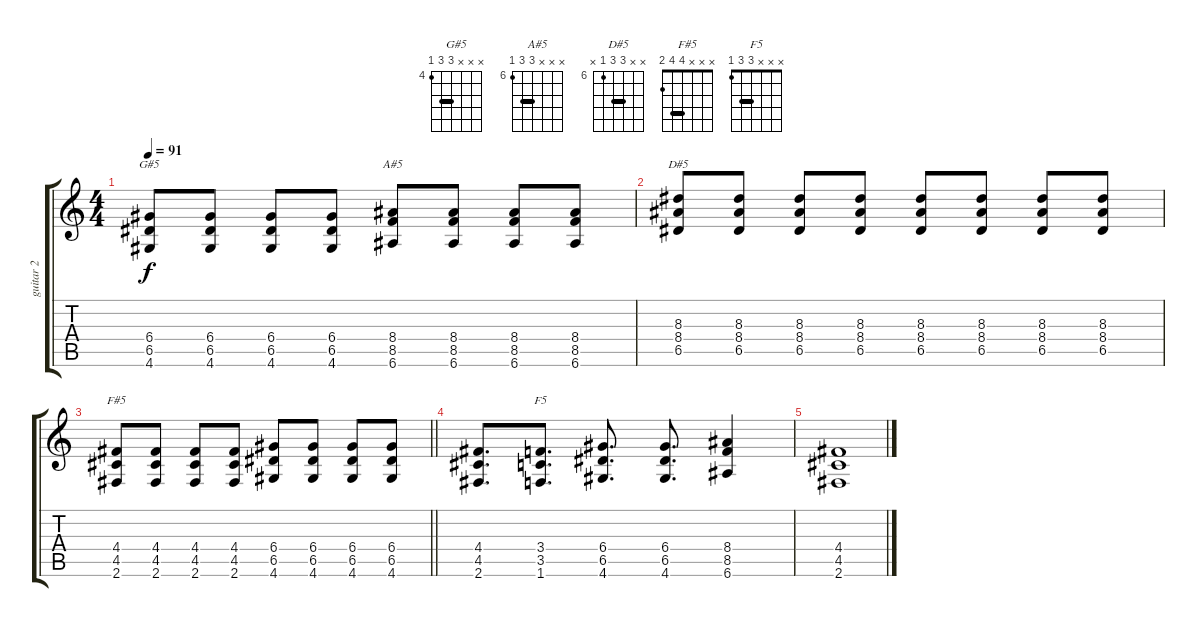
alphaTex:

\track ("guitar 2" "guitar 2") {instrument overdrivenguitar}
\staff {score tabs}
\tuning (E4 B3 G3 D3 A2 E2) {hide}
\chord ("G#5" x x x 6 6 4) {firstfret 4 barre 6}
\chord ("A#5" x x x 8 8 6) {firstfret 6 barre 8}
\chord ("D#5" x x 8 8 6 x) {firstfret 6 barre 8}
\chord ("F#5" x x x 4 4 2) {barre 4}
\chord ("F5" x x x 3 3 1) {barre 3}
\ts (4 4)
\tempo 91
\clef g2
\ks c
(6.4 6.5 4.6).8{ch "G#5" dy f} (6.4 6.5 4.6).8 (6.4 6.5 4.6).8 (6.4 6.5 4.6).8 (8.4 8.5 6.6).8{ch "A#5"} (8.4 8.5 6.6).8 (8.4 8.5 6.6).8 (8.4 8.5 6.6).8 |
(8.3 8.4 6.5).8{ch "D#5"} (8.3 8.4 6.5).8 (8.3 8.4 6.5).8 (8.3 8.4 6.5).8 (8.3 8.4 6.5).8 (8.3 8.4 6.5).8 (8.3 8.4 6.5).8 (8.3 8.4 6.5).8 |
\barLineRight lightlight
(4.4 4.5 2.6).8{ch "F#5"} (4.4 4.5 2.6).8 (4.4 4.5 2.6).8 (4.4 4.5 2.6).8 (6.4 6.5 4.6).8 (6.4 6.5 4.6).8 (6.4 6.5 4.6).8 (6.4 6.5 4.6).8 |
(4.4 4.5 2.6).8{d} (3.4 3.5 1.6).8{d ch "F5"} (6.4 6.5 4.6).8{d} (6.4 6.5 4.6).8{d} (8.4 8.5 6.6).4 |
(4.4 4.5 2.6).1
